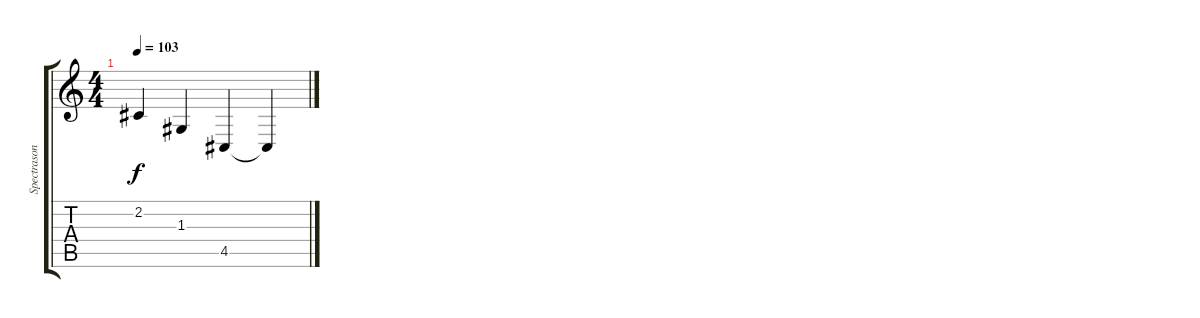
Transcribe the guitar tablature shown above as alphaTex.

\track ("Spectrasonics Omnisphere" "Spectrason") {instrument acousticgrandpiano}
\staff {score tabs}
\tuning (E4 B3 G3 D3 A2 E2) {hide}
\ts (4 4)
\tempo 103
\clef g2
\ks c
2.2.4{dy f} 1.3.4 4.5.4 4.5{t}.4
